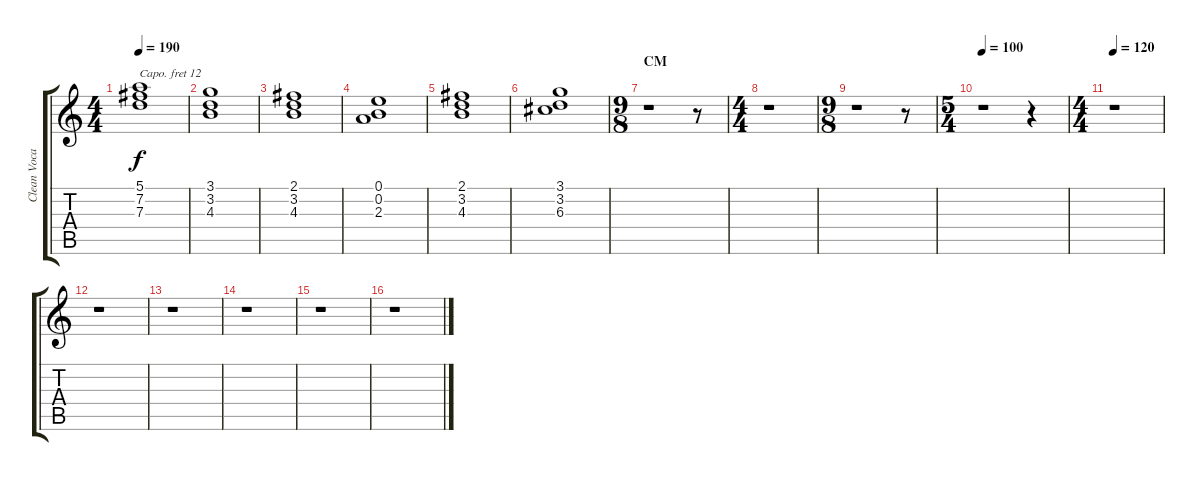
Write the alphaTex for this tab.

\track ("Clean Vocals" "Clean Voca") {instrument oboe}
\staff {score tabs}
\capo 12
\tuning (E4 B3 G3 D3 A2 D2) {hide}
\ts (4 4)
\tempo 190
\clef g2
\ks c
(5.1 7.2 7.3).1{dy f} |
(3.1 3.2 4.3).1 |
(2.1 3.2 4.3).1 |
(0.1 0.2 2.3).1 |
(2.1 3.2 4.3).1 |
(3.1 3.2 6.3).1 |
\ts (9 8)
\section ("" "CM")
r.1 r.8 |
\ts (4 4)
r.1 |
\ts (9 8)
r.1 r.8 |
\ts (5 4)
\tempo 100
r.1 r.4 |
\ts (4 4)
\tempo 120
r.1 |
r.1 |
r.1 |
r.1 |
r.1 |
r.1
